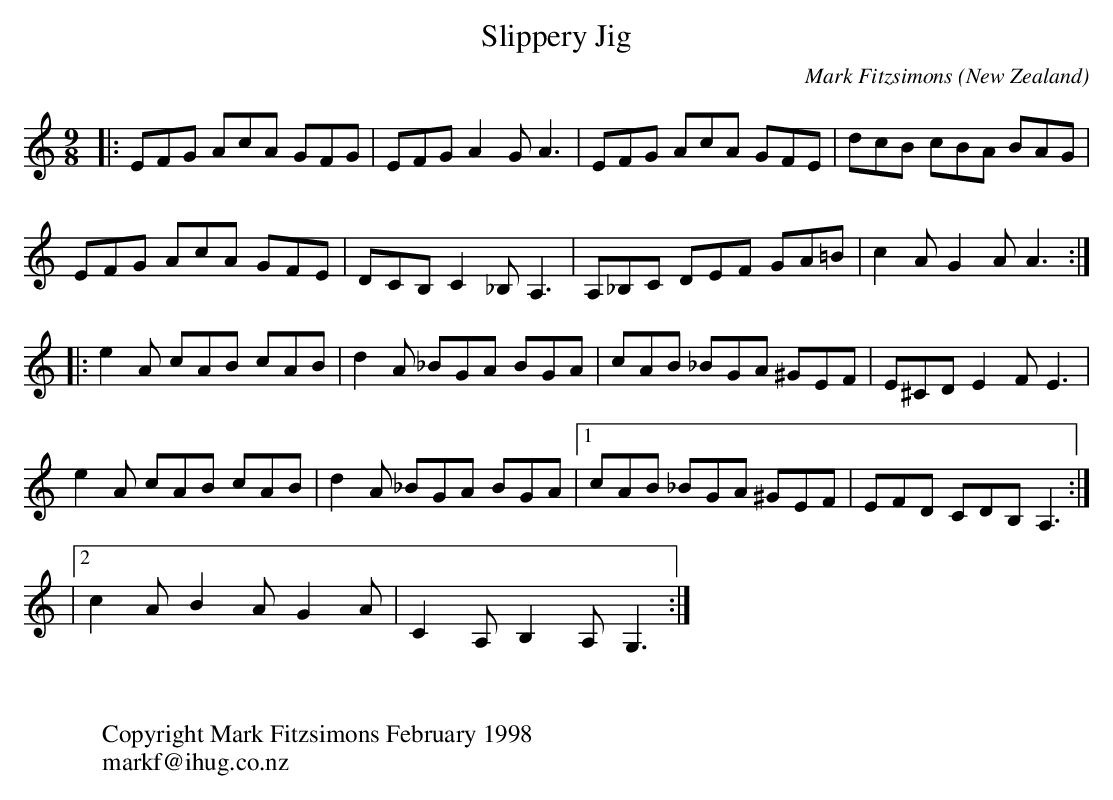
X:1
T:Slippery Jig
O:New Zealand
M:9/8
C:Mark Fitzsimons
K: A min
|:EFG AcA GFG|EFG A2G A3|EFG AcA GFE|dcB cBA BAG|
EFG AcA GFE|DCB, C2_B, A,3|A,_B,C DEF GA=B|c2A G2A A3:|
|:e2A cAB cAB|d2A _BGA BGA|cAB _BGA ^GEF|E^CD E2F E3|
e2A cAB cAB|d2A _BGA BGA|1cAB _BGA ^GEF|EFD CDB, A,3:|
|2 c2A B2A G2A|C2A, B,2A, G,3:|
W:
W:
W:Copyright Mark Fitzsimons February 1998
W:markf@ihug.co.nz
